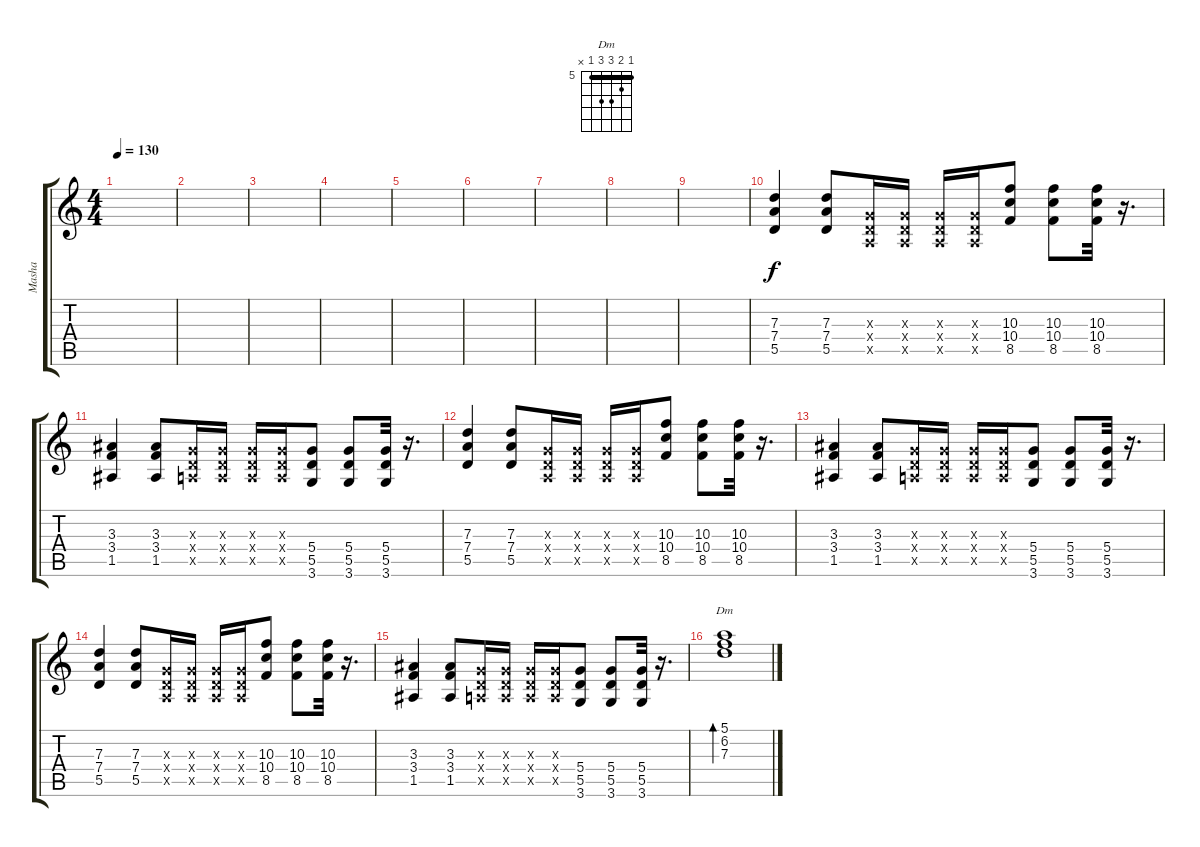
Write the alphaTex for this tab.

\track ("Masha" "Masha") {instrument electricguitarclean}
\staff {score tabs}
\tuning (E4 B3 G3 D3 A2 E2) {hide}
\chord ("Dm" 5 6 7 7 5 x) {firstfret 5 barre 5}
\ts (4 4)
\tempo 130
\clef g2
\ks c
|
|
|
|
|
|
|
|
|
(7.3 7.4 5.5).4 (7.3 7.4 5.5).8 (0.3{x} 0.4{x} 0.5{x}).16 (0.3{x} 0.4{x} 0.5{x}).16 (0.3{x} 0.4{x} 0.5{x}).16 (0.3{x} 0.4{x} 0.5{x}).16 (10.3 10.4 8.5).8 (10.3 10.4 8.5).8 (10.3 10.4 8.5).32 r.16{d} |
(3.3 3.4 1.5).4 (3.3 3.4 1.5).8 (0.3{x} 0.4{x} 0.5{x}).16 (0.3{x} 0.4{x} 0.5{x}).16 (0.3{x} 0.4{x} 0.5{x}).16 (0.3{x} 0.4{x} 0.5{x}).16 (5.4 5.5 3.6).8 (5.4 5.5 3.6).8 (5.4 5.5 3.6).32 r.16{d} |
(7.3 7.4 5.5).4 (7.3 7.4 5.5).8 (0.3{x} 0.4{x} 0.5{x}).16 (0.3{x} 0.4{x} 0.5{x}).16 (0.3{x} 0.4{x} 0.5{x}).16 (0.3{x} 0.4{x} 0.5{x}).16 (10.3 10.4 8.5).8 (10.3 10.4 8.5).8 (10.3 10.4 8.5).32 r.16{d} |
(3.3 3.4 1.5).4 (3.3 3.4 1.5).8 (0.3{x} 0.4{x} 0.5{x}).16 (0.3{x} 0.4{x} 0.5{x}).16 (0.3{x} 0.4{x} 0.5{x}).16 (0.3{x} 0.4{x} 0.5{x}).16 (5.4 5.5 3.6).8 (5.4 5.5 3.6).8 (5.4 5.5 3.6).32 r.16{d} |
(7.3 7.4 5.5).4 (7.3 7.4 5.5).8 (0.3{x} 0.4{x} 0.5{x}).16 (0.3{x} 0.4{x} 0.5{x}).16 (0.3{x} 0.4{x} 0.5{x}).16 (0.3{x} 0.4{x} 0.5{x}).16 (10.3 10.4 8.5).8 (10.3 10.4 8.5).8 (10.3 10.4 8.5).32 r.16{d} |
(3.3 3.4 1.5).4 (3.3 3.4 1.5).8 (0.3{x} 0.4{x} 0.5{x}).16 (0.3{x} 0.4{x} 0.5{x}).16 (0.3{x} 0.4{x} 0.5{x}).16 (0.3{x} 0.4{x} 0.5{x}).16 (5.4 5.5 3.6).8 (5.4 5.5 3.6).8 (5.4 5.5 3.6).32 r.16{d} |
(5.1 6.2 7.3).1{bd 120 ch "Dm"}
